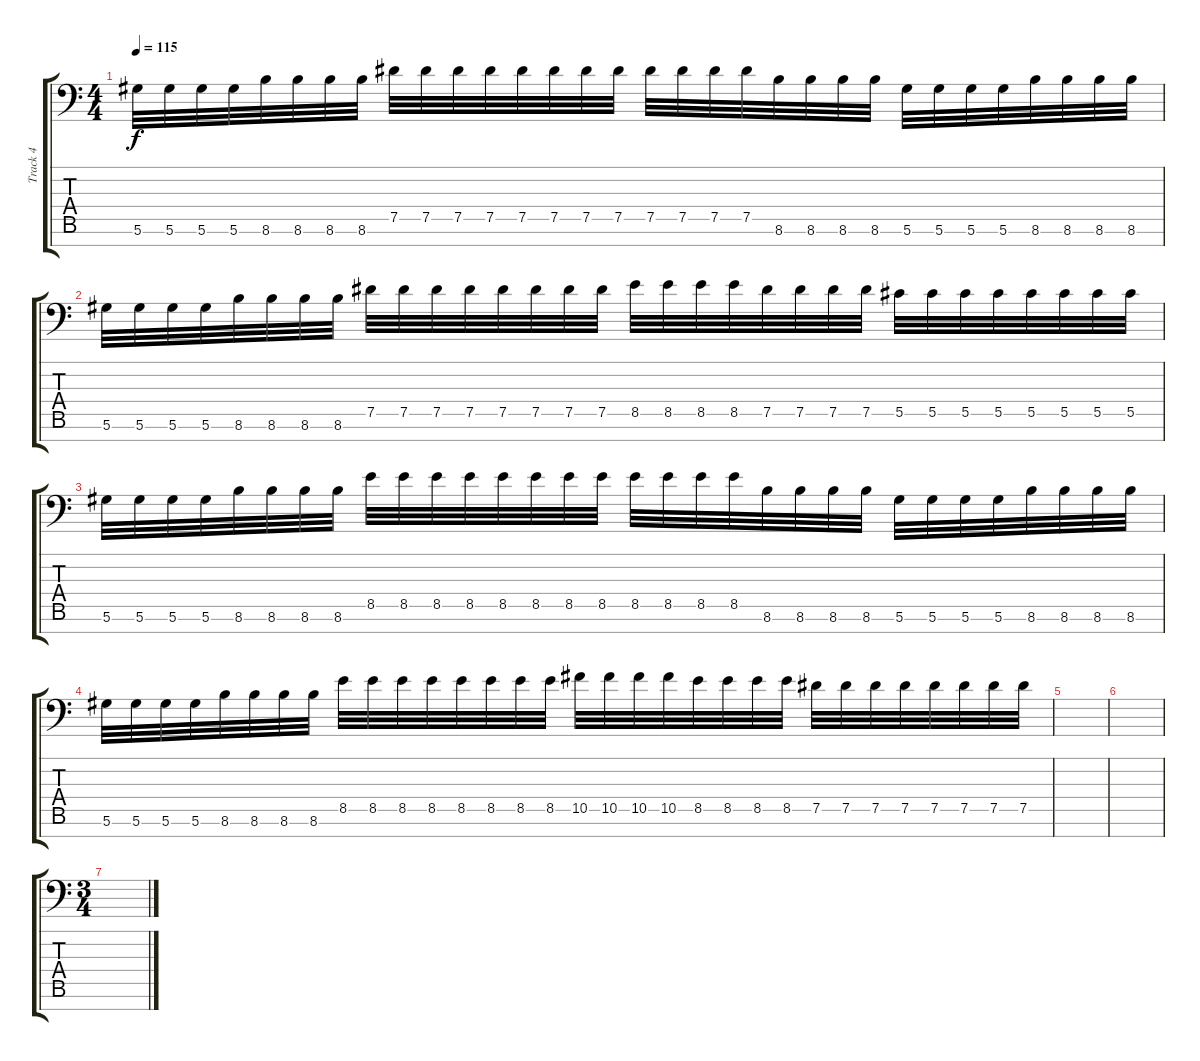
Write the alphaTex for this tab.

\track ("Track 4" "Track 4") {instrument electricguitarmuted}
\staff {score tabs}
\tuning (Eb4 Bb3 Gb3 Db3 Ab2 Eb2 Ab1) {hide}
\ts (4 4)
\tempo 115
\clef f4
\ks c
5.6.32{dy f} 5.6.32 5.6.32 5.6.32 8.6.32 8.6.32 8.6.32 8.6.32 7.5.32 7.5.32 7.5.32 7.5.32 7.5.32 7.5.32 7.5.32 7.5.32 7.5.32 7.5.32 7.5.32 7.5.32 8.6.32 8.6.32 8.6.32 8.6.32 5.6.32 5.6.32 5.6.32 5.6.32 8.6.32 8.6.32 8.6.32 8.6.32 |
5.6.32 5.6.32 5.6.32 5.6.32 8.6.32 8.6.32 8.6.32 8.6.32 7.5.32 7.5.32 7.5.32 7.5.32 7.5.32 7.5.32 7.5.32 7.5.32 8.5.32 8.5.32 8.5.32 8.5.32 7.5.32 7.5.32 7.5.32 7.5.32 5.5.32 5.5.32 5.5.32 5.5.32 5.5.32 5.5.32 5.5.32 5.5.32 |
5.6.32 5.6.32 5.6.32 5.6.32 8.6.32 8.6.32 8.6.32 8.6.32 8.5.32 8.5.32 8.5.32 8.5.32 8.5.32 8.5.32 8.5.32 8.5.32 8.5.32 8.5.32 8.5.32 8.5.32 8.6.32 8.6.32 8.6.32 8.6.32 5.6.32 5.6.32 5.6.32 5.6.32 8.6.32 8.6.32 8.6.32 8.6.32 |
5.6.32 5.6.32 5.6.32 5.6.32 8.6.32 8.6.32 8.6.32 8.6.32 8.5.32 8.5.32 8.5.32 8.5.32 8.5.32 8.5.32 8.5.32 8.5.32 10.5.32 10.5.32 10.5.32 10.5.32 8.5.32 8.5.32 8.5.32 8.5.32 7.5.32 7.5.32 7.5.32 7.5.32 7.5.32 7.5.32 7.5.32 7.5.32 |
|
|
\ts (3 4)
